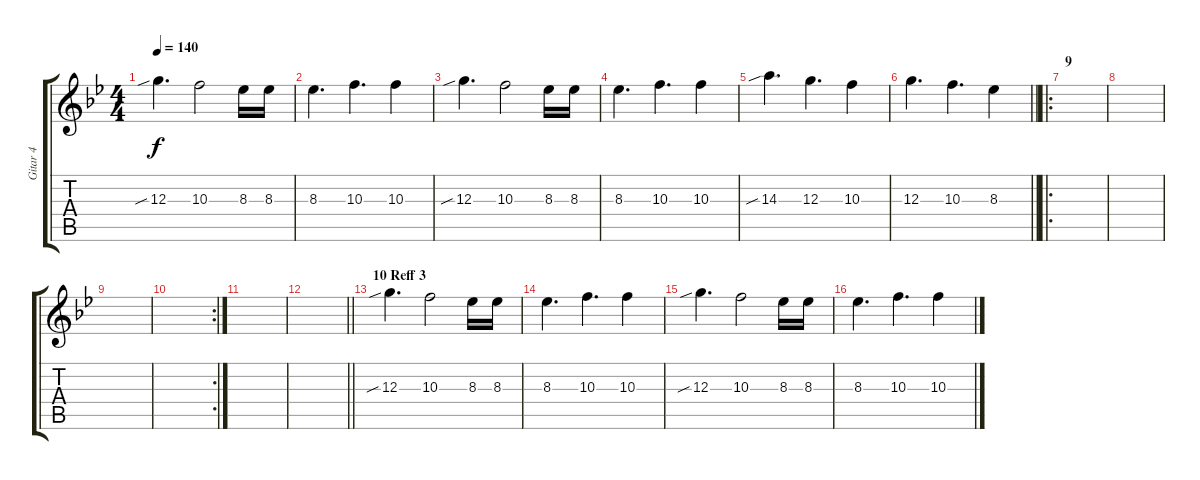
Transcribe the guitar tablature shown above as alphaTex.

\track ("Gitar 4" "Gitar 4") {instrument overdrivenguitar}
\staff {score tabs}
\tuning (E4 B3 G3 D3 A2 E2) {hide}
\ts (4 4)
\tempo 140
\clef g2
\ks bb
12.3{sib}.4{d dy f} 10.3.2 8.3.16 8.3.16 |
8.3.4{d} 10.3.4{d} 10.3.4 |
12.3{sib}.4{d} 10.3.2 8.3.16 8.3.16 |
8.3.4{d} 10.3.4{d} 10.3.4 |
14.3{sib}.4{d} 12.3.4{d} 10.3.4 |
\barLineRight lightlight
12.3.4{d} 10.3.4{d} 8.3.4 |
\ro
\section ("" "9")
|
|
|
\rc 2
|
|
\barLineRight lightlight
|
\section ("" "10 Reff 3")
12.3{sib}.4{d} 10.3.2 8.3.16 8.3.16 |
8.3.4{d} 10.3.4{d} 10.3.4 |
12.3{sib}.4{d} 10.3.2 8.3.16 8.3.16 |
8.3.4{d} 10.3.4{d} 10.3.4
